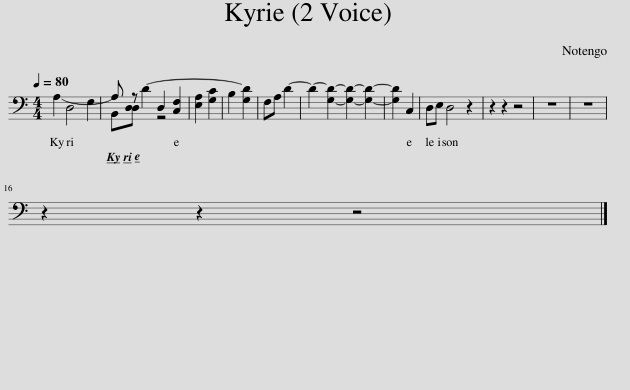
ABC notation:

X:1
%%score ( 1 2 )
L:1/8
Q:1/4=80
M:4/4
I:linebreak $
K:C
V:1 bass
V:2 bass
V:1
 A,2- D,4 F,2 | A, z D2- D,2 [C,F,]2 | [E,A,]2 [G,C]2 | B,2 [G,D]2 | F,A, D2- | %5
 D2- [G,D]2- [G,D]2- [G,D]2- | [G,D]2 C,2 | D,E, D,4 z2 | z2 z2 z4 | z8 | %10
 z8 |$ z2 z2 z4 |] %12
V:2
 x8 | B,,[D,D,] x2 z4 | x4 | x4 | x4 | %5
 x8 | x4 | x8 | x8 | x8 | %10
 x8 |$ x8 |] %12
